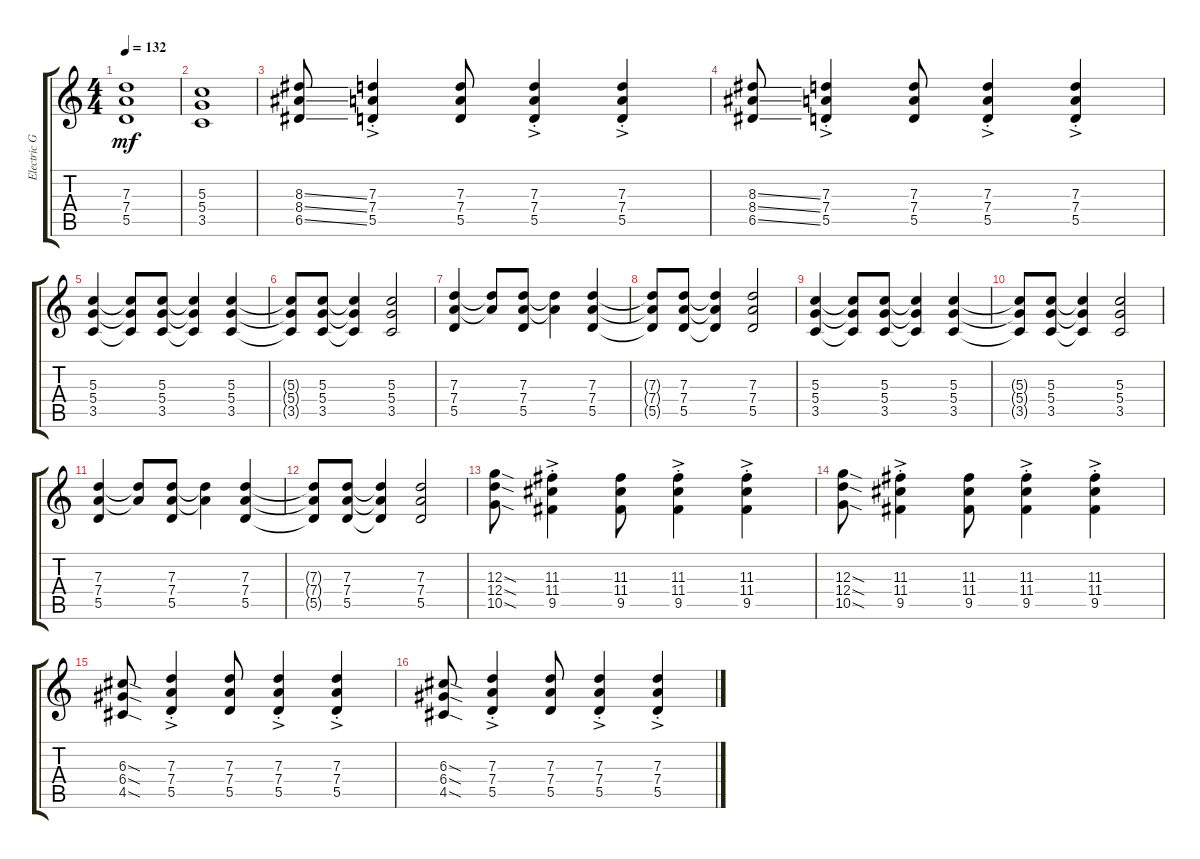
\track ("Electric Guitar" "Electric G") {instrument overdrivenguitar}
\staff {score tabs}
\tuning (E4 B3 G3 D3 A2 E2) {hide}
\ts (4 4)
\tempo 132
\clef g2
\ks c
(7.3 7.4 5.5).1{dy mf} |
(5.3 5.4 3.5).1 |
(8.3{ss} 8.4{ss} 6.5{ss}).8 (7.3{ac st} 7.4{ac st} 5.5{ac st}).4 (7.3 7.4 5.5).8 (7.3{ac st} 7.4{ac st} 5.5{ac st}).4 (7.3{ac st} 7.4{ac st} 5.5{ac st}).4 |
(8.3{ss} 8.4{ss} 6.5{ss}).8 (7.3{ac st} 7.4{ac st} 5.5{ac st}).4 (7.3 7.4 5.5).8 (7.3{ac st} 7.4{ac st} 5.5{ac st}).4 (7.3{ac st} 7.4{ac st} 5.5{ac st}).4 |
(5.3 5.4 3.5).4 (5.3{t} 5.4{t} 3.5{t}).8 (5.3 5.4 3.5).8 (5.3{t} 5.4{t} 3.5{t}).4 (5.3 5.4 3.5).4 |
(5.3{t} 5.4{t} 3.5{t}).8 (5.3 5.4 3.5).8 (5.3{t} 5.4{t} 3.5{t}).4 (5.3 5.4 3.5).2 |
(7.3 7.4 5.5).4 (7.3{t} 7.4{t}).8 (7.3 7.4 5.5).8 (7.3{t} 7.4{t}).4 (7.3 7.4 5.5).4 |
(7.3{t} 7.4{t} 5.5{t}).8 (7.3 7.4 5.5).8 (7.3{t} 7.4{t} 5.5{t}).4 (7.3 7.4 5.5).2 |
(5.3 5.4 3.5).4 (5.3{t} 5.4{t} 3.5{t}).8 (5.3 5.4 3.5).8 (5.3{t} 5.4{t} 3.5{t}).4 (5.3 5.4 3.5).4 |
(5.3{t} 5.4{t} 3.5{t}).8 (5.3 5.4 3.5).8 (5.3{t} 5.4{t} 3.5{t}).4 (5.3 5.4 3.5).2 |
(7.3 7.4 5.5).4 (7.3{t} 7.4{t}).8 (7.3 7.4 5.5).8 (7.3{t} 7.4{t}).4 (7.3 7.4 5.5).4 |
(7.3{t} 7.4{t} 5.5{t}).8 (7.3 7.4 5.5).8 (7.3{t} 7.4{t} 5.5{t}).4 (7.3 7.4 5.5).2 |
(12.3{sod} 12.4{sod} 10.5{sod}).8 (11.3{ac st} 11.4{ac st} 9.5{ac st}).4 (11.3 11.4 9.5).8 (11.3{ac st} 11.4{ac st} 9.5{ac st}).4 (11.3{ac st} 11.4{ac st} 9.5{ac st}).4 |
(12.3{sod} 12.4{sod} 10.5{sod}).8 (11.3{ac st} 11.4{ac st} 9.5{ac st}).4 (11.3 11.4 9.5).8 (11.3{ac st} 11.4{ac st} 9.5{ac st}).4 (11.3{ac st} 11.4{ac st} 9.5{ac st}).4 |
(6.3{sod} 6.4{sod} 4.5{sod}).8 (7.3{ac st} 7.4{ac st} 5.5{ac st}).4 (7.3 7.4 5.5).8 (7.3{ac st} 7.4{ac st} 5.5{ac st}).4 (7.3{ac st} 7.4{ac st} 5.5{ac st}).4 |
(6.3{sod} 6.4{sod} 4.5{sod}).8 (7.3{ac st} 7.4{ac st} 5.5{ac st}).4 (7.3 7.4 5.5).8 (7.3{ac st} 7.4{ac st} 5.5{ac st}).4 (7.3{ac st} 7.4{ac st} 5.5{ac st}).4
